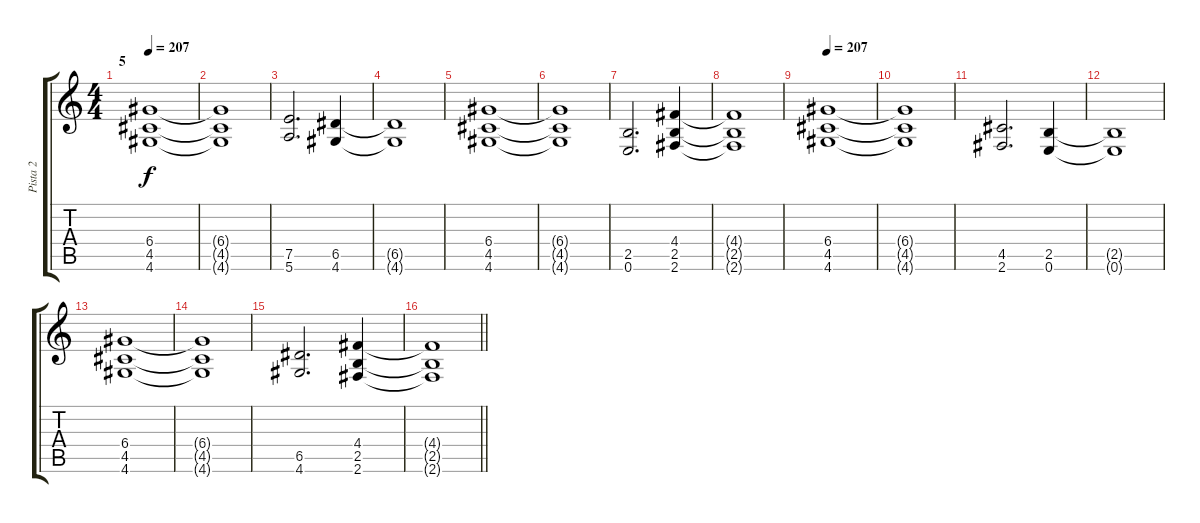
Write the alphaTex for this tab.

\track ("Pista 2" "Pista 2") {instrument distortionguitar}
\staff {score tabs}
\tuning (E4 B3 G3 D3 A2 E2) {hide}
\ts (4 4)
\section ("" "5")
\tempo 207
\clef g2
\ks c
(6.4 4.5 4.6).1{dy f} |
(6.4{t} 4.5{t} 4.6{t}).1 |
(7.5 5.6).2{d} (6.5 4.6).4 |
(6.5{t} 4.6{t}).1 |
(6.4 4.5 4.6).1 |
(6.4{t} 4.5{t} 4.6{t}).1 |
(2.5 0.6).2{d} (4.4 2.5 2.6).4 |
(4.4{t} 2.5{t} 2.6{t}).1 |
\tempo 207
(6.4 4.5 4.6).1 |
(6.4{t} 4.5{t} 4.6{t}).1 |
(4.5 2.6).2{d} (2.5 0.6).4 |
(2.5{t} 0.6{t}).1 |
(6.4 4.5 4.6).1 |
(6.4{t} 4.5{t} 4.6{t}).1 |
(6.5 4.6).2{d} (4.4 2.5 2.6).4 |
\barLineRight lightlight
(4.4{t} 2.5{t} 2.6{t}).1
